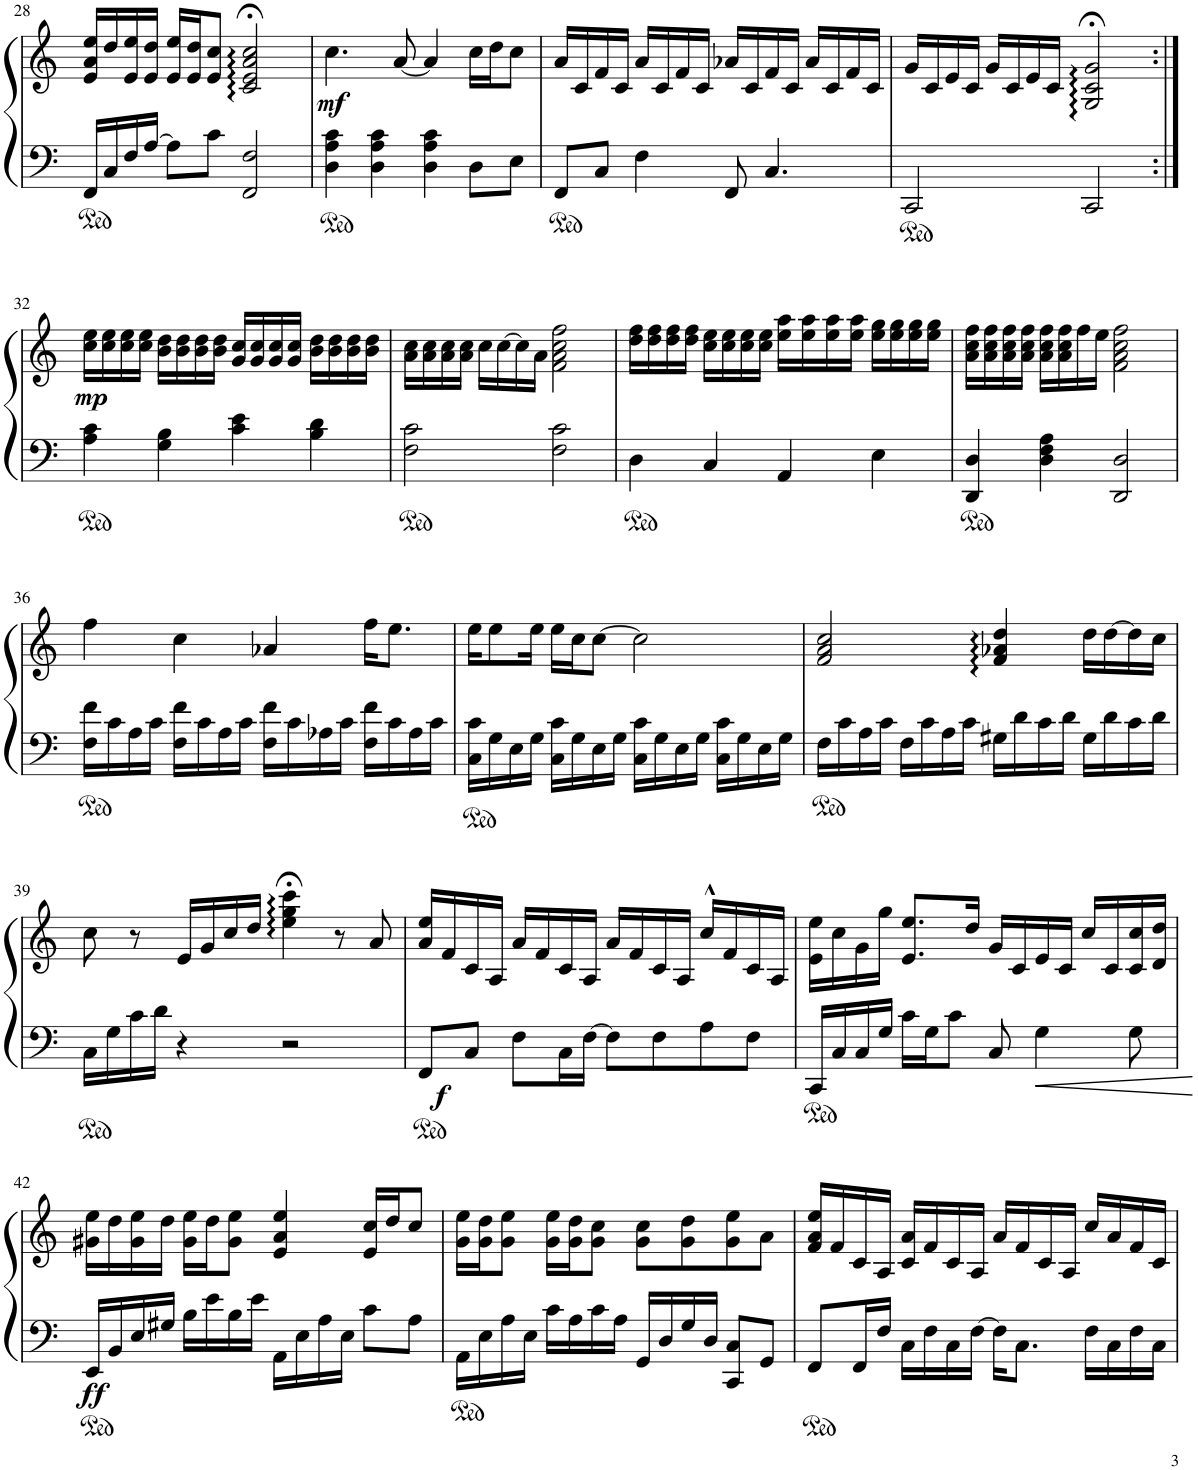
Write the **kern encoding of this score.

**kern	**kern	**dynam
*part1	*part1	*part1
*staff2	*staff1	*staff1/2
*I"Piano	*	*
*I'Pno.	*	*
!!LO:PB:g=z
*clefF4	*clefG2	*
*k[]	*k[]	*
*M4/4	*M4/4	*
=28	=28	=28
16FF/LL	16e/ 16a/ 16ee/LL	.
16C/	16dd/	.
16F/	16e/ 16ee/	.
[16A/JJ	16e/ 16dd/JJ	.
8A\L]	16e/ 16ee/LL	.
.	16e/ 16dd/J	.
8c\J	8e/ 8cc/J	.
2FF/ 2F/	2c/;< 2e/;< 2a/;< 2cc/;<	.
=29	=29	=29
!	!	!LO:DY:b
4D\ 4A\ 4c\	4.cc\	mf
4D\ 4A\ 4c\	.	.
.	[8a/	.
4D\ 4A\ 4c\	4a/]	.
8D\L	16cc\LL	.
.	16dd\J	.
8E\J	8cc\J	.
=30	=30	=30
8FF/L	16a/LL	.
.	16c/	.
8C/J	16f/	.
.	16c/JJ	.
4F\	16a/LL	.
.	16c/	.
.	16f/	.
.	16c/JJ	.
8FF/	16a-X/LL	.
.	16c/	.
4.C/	16f/	.
.	16c/JJ	.
.	16a-/LL	.
.	16c/	.
.	16f/	.
.	16c/JJ	.
=31	=31	=31
2CC/	16g/LL	.
.	16c/	.
.	16e/	.
.	16c/JJ	.
.	16g/LL	.
.	16c/	.
.	16e/	.
.	16c/JJ	.
2CC/	2G/;< 2c/;< 2g/;<	.
!!LO:LB:g=z
=32:|!	=32:|!	=32:|!
!	!	!LO:DY:b
4A\ 4c\	16cc\ 16ee\LL	mp
.	16cc\ 16ee\	.
.	16cc\ 16ee\	.
.	16cc\ 16ee\JJ	.
4G\ 4B\	16b\ 16dd\LL	.
.	16b\ 16dd\	.
.	16b\ 16dd\	.
.	16b\ 16dd\JJ	.
4c\ 4e\	16g/ 16cc/LL	.
.	16g/ 16cc/	.
.	16g/ 16cc/	.
.	16g/ 16cc/JJ	.
4B\ 4d\	16b\ 16dd\LL	.
.	16b\ 16dd\	.
.	16b\ 16dd\	.
.	16b\ 16dd\JJ	.
=33	=33	=33
2F\ 2c\	16a\ 16cc\LL	.
.	16a\ 16cc\	.
.	16a\ 16cc\	.
.	16a\ 16cc\JJ	.
.	16cc\LL	.
.	[16cc\	.
.	16cc\]	.
.	16a\JJ	.
2F\ 2c\	2f\ 2a\ 2cc\ 2ff\	.
=34	=34	=34
4D\	16dd\ 16ff\LL	.
.	16dd\ 16ff\	.
.	16dd\ 16ff\	.
.	16dd\ 16ff\JJ	.
4C/	16cc\ 16ee\LL	.
.	16cc\ 16ee\	.
.	16cc\ 16ee\	.
.	16cc\ 16ee\JJ	.
4AA/	16ee\ 16aa\LL	.
.	16ee\ 16aa\	.
.	16ee\ 16aa\	.
.	16ee\ 16aa\JJ	.
4E\	16ee\ 16gg\LL	.
.	16ee\ 16gg\	.
.	16ee\ 16gg\	.
.	16ee\ 16gg\JJ	.
=35	=35	=35
4DD/ 4D/	16a\ 16cc\ 16ff\LL	.
.	16a\ 16cc\ 16ff\	.
.	16a\ 16cc\ 16ff\	.
.	16a\ 16cc\ 16ff\JJ	.
4D\ 4F\ 4A\	16a\ 16cc\ 16ff\LL	.
.	16a\ 16cc\ 16ff\	.
.	16ff\	.
.	16ee\JJ	.
2DD/ 2D/	2f\ 2a\ 2cc\ 2ff\	.
!!LO:LB:g=z
=36	=36	=36
16F\ 16f\LL	4ff\	.
16c\	.	.
16A\	.	.
16c\JJ	.	.
16F\ 16f\LL	4cc\	.
16c\	.	.
16A\	.	.
16c\JJ	.	.
16F\ 16f\LL	4a-X/	.
16c\	.	.
16A-X\	.	.
16c\JJ	.	.
16F\ 16f\LL	16ff\KL	.
16c\	8.ee\J	.
16A-\	.	.
16c\JJ	.	.
=37	=37	=37
16C\ 16c\LL	16ee\KL	.
16G\	8ee\	.
16E\	.	.
16G\JJ	16ee\Jk	.
16C\ 16c\LL	16ee\LL	.
16G\	16cc\J	.
16E\	[8cc\J	.
16G\JJ	.	.
16C\ 16c\LL	2cc\]	.
16G\	.	.
16E\	.	.
16G\JJ	.	.
16C\ 16c\LL	.	.
16G\	.	.
16E\	.	.
16G\JJ	.	.
=38	=38	=38
16F\LL	2f/ 2a/ 2cc/	.
16c\	.	.
16A\	.	.
16c\JJ	.	.
16F\LL	.	.
16c\	.	.
16A\	.	.
16c\JJ	.	.
16G#X\LL	4f/ 4a-X/ 4dd/	.
16d\	.	.
16c\	.	.
16d\JJ	.	.
16G#\LL	16dd\LL	.
16d\	[16dd\	.
16c\	16dd\]	.
16d\JJ	16cc\JJ	.
!!LO:LB:g=z
=39	=39	=39
16C\LL	8cc\	.
16G\	.	.
16c\	8r	.
16d\JJ	.	.
4r	16e/LL	.
.	16g/	.
.	16cc/	.
.	16dd/JJ	.
2r	4ee\;< 4gg\;< 4ccc\;<	.
.	8r	.
.	8a/	.
=40	=40	=40
!	!	!LO:DY:b=2
8FF/L	16a/ 16ee/LL	f
.	16f/	.
8C/J	16c/	.
.	16A/JJ	.
8F\L	16a/LL	.
.	16f/	.
16C\L	16c/	.
[16F\JJ	16A/JJ	.
8F\L]	16a/LL	.
.	16f/	.
8F\	16c/	.
.	16A/JJ	.
8A\	16cc^^/LL	.
.	16f/	.
8F\J	16c/	.
.	16A/JJ	.
=41	=41	=41
16CC/LL	16e\ 16ee\LL	.
16C/	16cc\	.
16C/	16g\	.
16G/JJ	16gg\JJ	.
16c\LL	8.e/ 8.ee/L	.
16G\J	.	.
8c\J	.	.
.	16dd/Jk	.
8C/	16g/LL	.
.	16c/	.
4G\	16e/	.
.	16c/JJ	.
.	16cc/LL	.
.	16c/	.
8G\	16c/ 16cc/	.
.	16d/ 16dd/JJ	.
!!LO:LB:g=z
=42	=42	=42
!	!	!LO:DY:b=2
16EE/LL	16g#X\ 16ee\LL	ff
16BB/	16dd\	.
16E/	16g#\ 16ee\	.
16G#X/JJ	16dd\JJ	.
16B\LL	16g#\ 16ee\LL	.
16e\	16dd\J	.
16B\	8g#\ 8ee\J	.
16e\JJ	.	.
16AA\LL	4e/ 4a/ 4ee/	.
16E\	.	.
16A\	.	.
16E\JJ	.	.
8c\L	16e/ 16cc/LL	.
.	16dd/J	.
8A\J	8cc/J	.
=43	=43	=43
16AA\LL	16g\ 16ee\LL	.
16E\	16g\ 16dd\J	.
16A\	8g\ 8ee\J	.
16E\JJ	.	.
16c\LL	16g\ 16ee\LL	.
16A\	16g\ 16dd\J	.
16c\	8g\ 8cc\J	.
16A\JJ	.	.
16GG/LL	8g\ 8cc\L	.
16D/	.	.
16G/	8g\ 8dd\	.
16D/JJ	.	.
8CC/ 8C/L	8g\ 8ee\	.
8GG/J	8a\J	.
=44	=44	=44
8FF/L	16f/ 16a/ 16ee/LL	.
.	16f/	.
16FF/L	16c/	.
16F/JJ	16A/JJ	.
16C\LL	16c/ 16a/LL	.
16F\	16f/	.
16C\	16c/	.
[16F\JJ	16A/JJ	.
16F\KL]	16a/LL	.
8.C\J	16f/	.
.	16c/	.
.	16A/JJ	.
16F\LL	16cc/LL	.
16C\	16a/	.
16F\	16f/	.
16C\JJ	16c/JJ	.
=	=	=
*-	*-	*-
